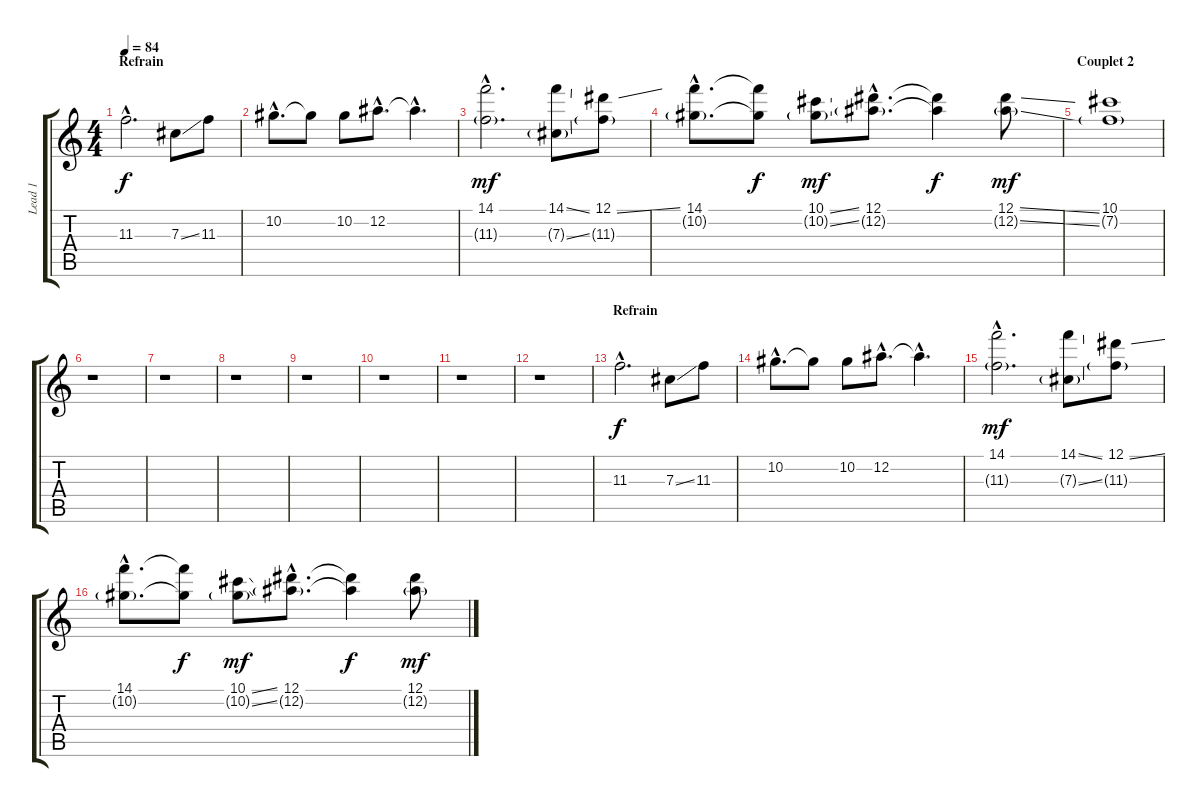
\track ("Lead 1" "Lead 1") {instrument overdrivenguitar}
\staff {score tabs}
\tuning (Eb4 Bb3 Gb3 Db3 Ab2 Eb2) {hide}
\ts (4 4)
\section ("" "Refrain")
\tempo 84
\clef g2
\ks c
11.3{hac}.2{d dy f} 7.3{ss}.8 11.3.8 |
10.2{hac}.8{d} 10.2{t}.8 10.2.8 12.2{hac}.8{d} 12.2{hac t}.4{d} |
(14.1{hac} 11.3{g hac}).2{d dy mf} (14.1{ss} 7.3{ss g}).8 (12.1{ss} 11.3{g}).8 |
(14.1{hac} 10.2{g hac}).8{d} (14.1{t} 10.2{t}).8{dy f} (10.1{ss} 10.2{ss g}).8{dy mf} (12.1{hac} 12.2{g hac}).8{d} (12.1{t} 12.2{t}).4{dy f} (12.1{ss} 12.2{ss g}).8{dy mf} |
\section ("" "Couplet 2")
(10.1 7.2{g}).1 |
r.1 |
r.1 |
r.1 |
r.1 |
r.1 |
r.1 |
r.1 |
\section ("" "Refrain")
11.3{hac}.2{d dy f} 7.3{ss}.8 11.3.8 |
10.2{hac}.8{d} 10.2{t}.8 10.2.8 12.2{hac}.8{d} 12.2{hac t}.4{d} |
(14.1{hac} 11.3{g hac}).2{d dy mf} (14.1{ss} 7.3{ss g}).8 (12.1{ss} 11.3{g}).8 |
(14.1{hac} 10.2{g hac}).8{d} (14.1{t} 10.2{t}).8{dy f} (10.1{ss} 10.2{ss g}).8{dy mf} (12.1{hac} 12.2{g hac}).8{d} (12.1{t} 12.2{t}).4{dy f} (12.1{ss} 12.2{g}).8{dy mf}
